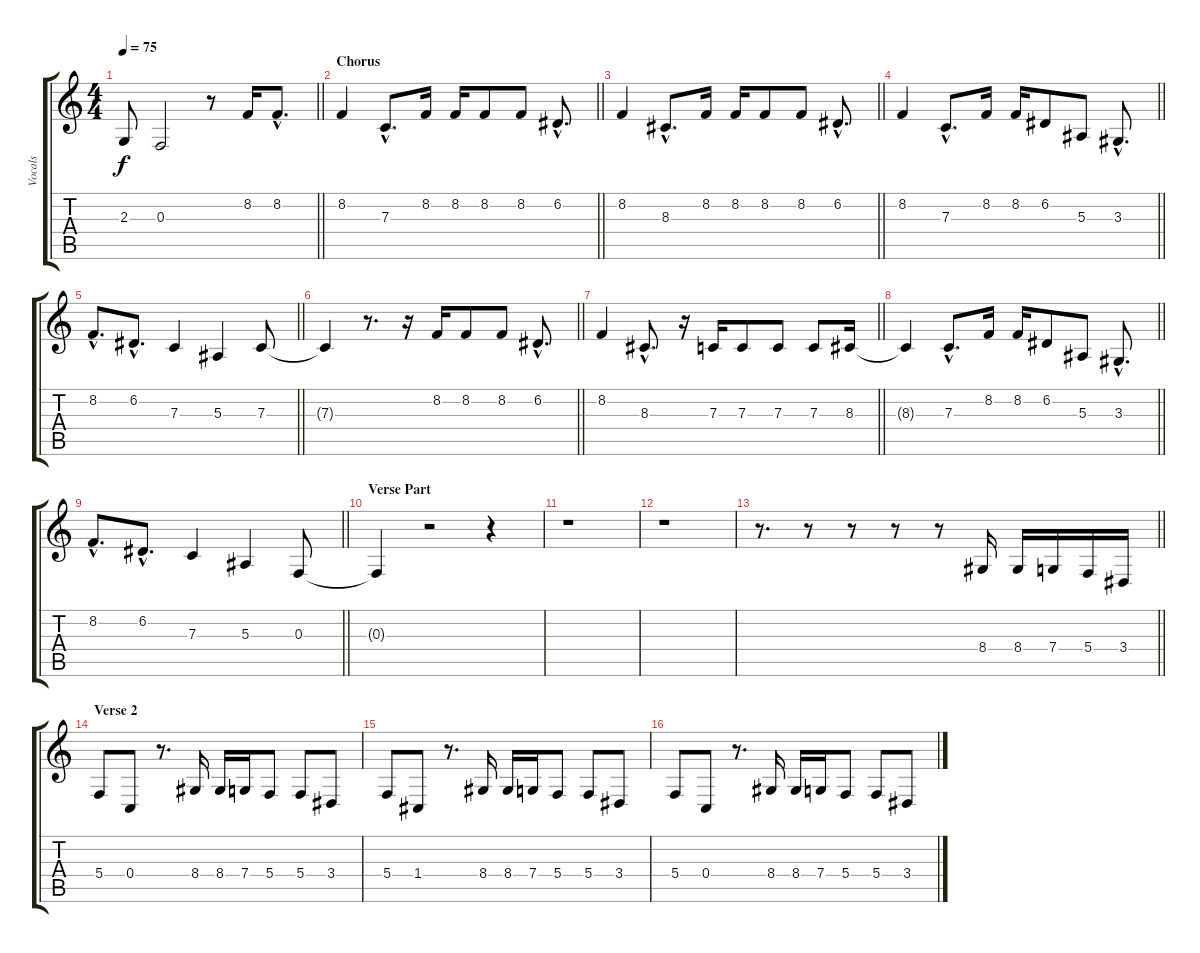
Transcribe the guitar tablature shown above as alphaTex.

\track ("Vocals" "Vocals") {instrument lead2sawtooth}
\staff {score tabs}
\tuning (D4 A3 F3 C3 G2 D2) {hide}
\ts (4 4)
\tempo 75
\clef g2
\barLineRight lightlight
\ks c
2.3.8{dy f} 0.3.2 r.8 8.2.16 8.2{hac}.8{d} |
\section ("" "Chorus")
\barLineRight lightlight
8.2.4 7.3{hac}.8{d} 8.2.16 8.2.16 8.2.8 8.2.8 6.2{hac}.8{d} |
\barLineRight lightlight
8.2.4 8.3{hac}.8{d} 8.2.16 8.2.16 8.2.8 8.2.8 6.2{hac}.8{d} |
\barLineRight lightlight
8.2.4 7.3{hac}.8{d} 8.2.16 8.2.16 6.2.8 5.3.8 3.3{hac}.8{d} |
\barLineRight lightlight
8.2{hac}.8{d} 6.2{hac}.8{d} 7.3.4 5.3.4 7.3.8 |
\barLineRight lightlight
7.3{t}.4 r.8{d} r.16 8.2.16 8.2.8 8.2.8 6.2{hac}.8{d} |
\barLineRight lightlight
8.2.4 8.3{hac}.8{d} r.16 7.3.16 7.3.8 7.3.8 7.3.8 8.3.16 |
\barLineRight lightlight
8.3{t}.4 7.3{hac}.8{d} 8.2.16 8.2.16 6.2.8 5.3.8 3.3{hac}.8{d} |
\barLineRight lightlight
8.2{hac}.8{d} 6.2{hac}.8{d} 7.3.4 5.3.4 0.3.8 |
\section ("" "Verse Part")
0.3{t}.4 r.2 r.4 |
r.1 |
r.1 |
\barLineRight lightlight
r.8{d} r.8 r.8 r.8 r.8 8.4.16 8.4.16 7.4.16 5.4.16 3.4.16 |
\section ("" "Verse 2")
5.4.8 0.4.8 r.8{d} 8.4.16 8.4.16 7.4.16 5.4.8 5.4.8 3.4.8 |
5.4.8 1.4.8 r.8{d} 8.4.16 8.4.16 7.4.16 5.4.8 5.4.8 3.4.8 |
5.4.8 0.4.8 r.8{d} 8.4.16 8.4.16 7.4.16 5.4.8 5.4.8 3.4.8
